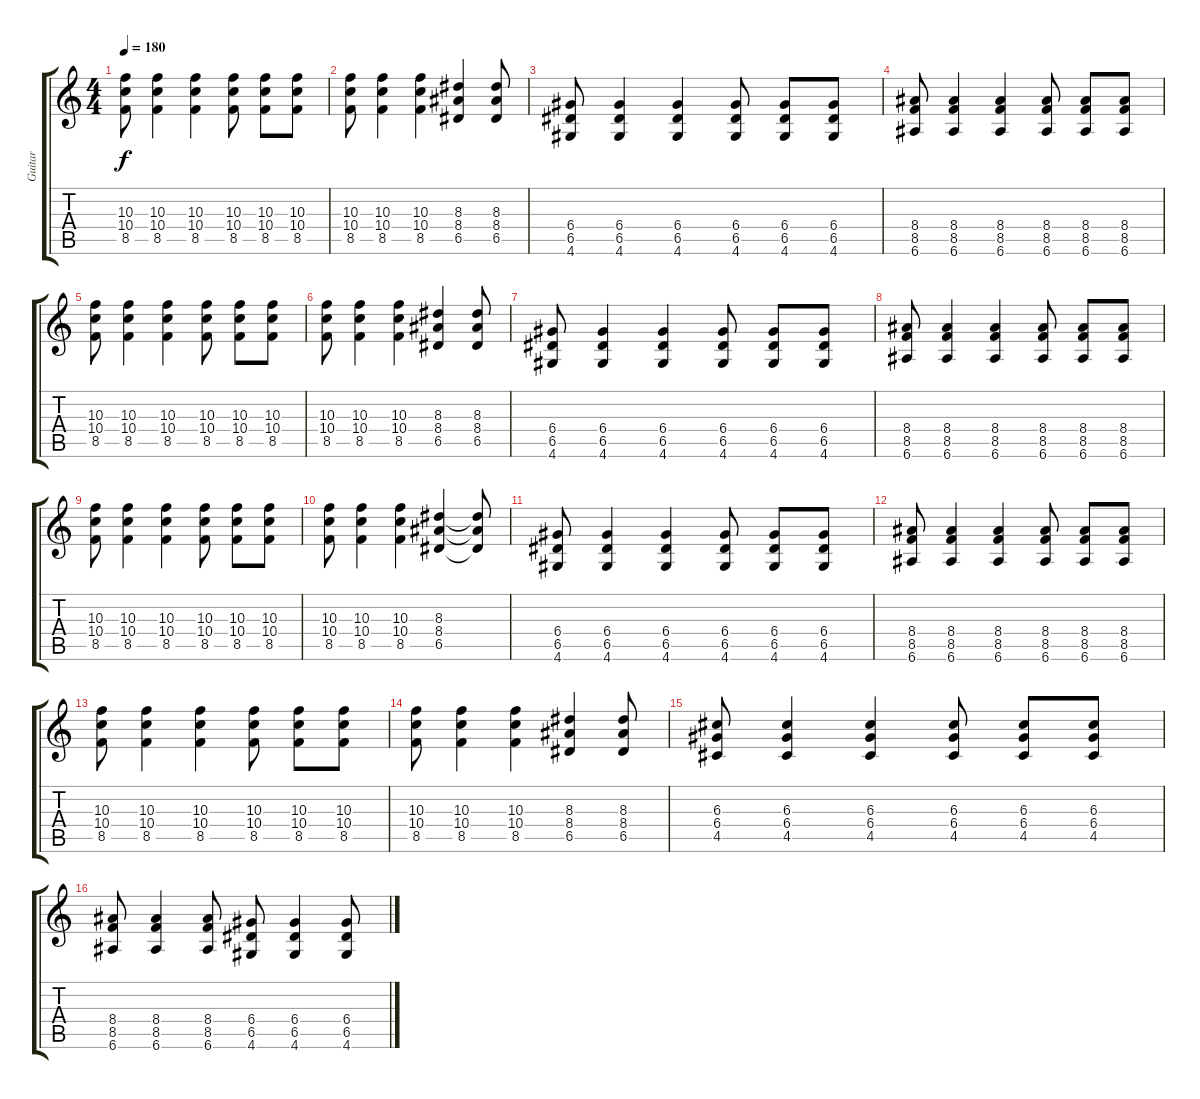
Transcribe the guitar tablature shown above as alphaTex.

\track ("Guitar " "Guitar ") {instrument distortionguitar}
\staff {score tabs}
\tuning (E4 B3 G3 D3 A2 E2) {hide}
\ts (4 4)
\tempo 180
\clef g2
\ks c
(10.3 10.4 8.5).8{dy f} (10.3 10.4 8.5).4 (10.3 10.4 8.5).4 (10.3 10.4 8.5).8 (10.3 10.4 8.5).8 (10.3 10.4 8.5).8 |
(10.3 10.4 8.5).8 (10.3 10.4 8.5).4 (10.3 10.4 8.5).4 (8.3 8.4 6.5).4 (8.3 8.4 6.5).8 |
(6.4 6.5 4.6).8 (6.4 6.5 4.6).4 (6.4 6.5 4.6).4 (6.4 6.5 4.6).8 (6.4 6.5 4.6).8 (6.4 6.5 4.6).8 |
(8.4 8.5 6.6).8 (8.4 8.5 6.6).4 (8.4 8.5 6.6).4 (8.4 8.5 6.6).8 (8.4 8.5 6.6).8 (8.4 8.5 6.6).8 |
(10.3 10.4 8.5).8 (10.3 10.4 8.5).4 (10.3 10.4 8.5).4 (10.3 10.4 8.5).8 (10.3 10.4 8.5).8 (10.3 10.4 8.5).8 |
(10.3 10.4 8.5).8 (10.3 10.4 8.5).4 (10.3 10.4 8.5).4 (8.3 8.4 6.5).4 (8.3 8.4 6.5).8 |
(6.4 6.5 4.6).8 (6.4 6.5 4.6).4 (6.4 6.5 4.6).4 (6.4 6.5 4.6).8 (6.4 6.5 4.6).8 (6.4 6.5 4.6).8 |
(8.4 8.5 6.6).8 (8.4 8.5 6.6).4 (8.4 8.5 6.6).4 (8.4 8.5 6.6).8 (8.4 8.5 6.6).8 (8.4 8.5 6.6).8 |
(10.3 10.4 8.5).8 (10.3 10.4 8.5).4 (10.3 10.4 8.5).4 (10.3 10.4 8.5).8 (10.3 10.4 8.5).8 (10.3 10.4 8.5).8 |
(10.3 10.4 8.5).8 (10.3 10.4 8.5).4 (10.3 10.4 8.5).4 (8.3 8.4 6.5).4 (8.3{t} 8.4{t} 6.5{t}).8 |
(6.4 6.5 4.6).8 (6.4 6.5 4.6).4 (6.4 6.5 4.6).4 (6.4 6.5 4.6).8 (6.4 6.5 4.6).8 (6.4 6.5 4.6).8 |
(8.4 8.5 6.6).8 (8.4 8.5 6.6).4 (8.4 8.5 6.6).4 (8.4 8.5 6.6).8 (8.4 8.5 6.6).8 (8.4 8.5 6.6).8 |
(10.3 10.4 8.5).8 (10.3 10.4 8.5).4 (10.3 10.4 8.5).4 (10.3 10.4 8.5).8 (10.3 10.4 8.5).8 (10.3 10.4 8.5).8 |
(10.3 10.4 8.5).8 (10.3 10.4 8.5).4 (10.3 10.4 8.5).4 (8.3 8.4 6.5).4 (8.3 8.4 6.5).8 |
(6.3 6.4 4.5).8 (6.3 6.4 4.5).4 (6.3 6.4 4.5).4 (6.3 6.4 4.5).8 (6.3 6.4 4.5).8 (6.3 6.4 4.5).8 |
(8.4 8.5 6.6).8 (8.4 8.5 6.6).4 (8.4 8.5 6.6).8 (6.4 6.5 4.6).8 (6.4 6.5 4.6).4 (6.4 6.5 4.6).8
